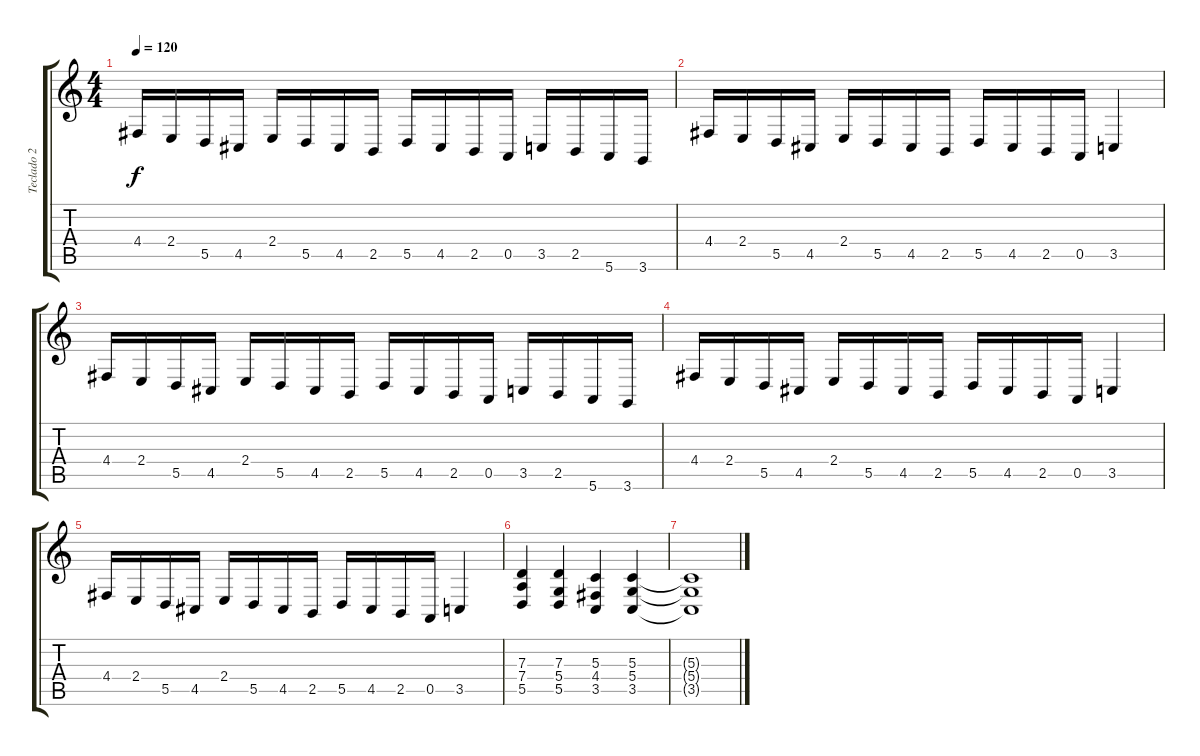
\track ("Teclado 2 (Harpsichord)" "Teclado 2 ") {instrument harpsichord}
\staff {score tabs}
\tuning (E4 B3 G3 D3 A2 E2) {hide}
\ts (4 4)
\tempo 120
\clef g2
\ks c
4.4.16{dy f} 2.4.16 5.5.16 4.5.16 2.4.16 5.5.16 4.5.16 2.5.16 5.5.16 4.5.16 2.5.16 0.5.16 3.5.16 2.5.16 5.6.16 3.6.16 |
4.4.16 2.4.16 5.5.16 4.5.16 2.4.16 5.5.16 4.5.16 2.5.16 5.5.16 4.5.16 2.5.16 0.5.16 3.5.4 |
4.4.16 2.4.16 5.5.16 4.5.16 2.4.16 5.5.16 4.5.16 2.5.16 5.5.16 4.5.16 2.5.16 0.5.16 3.5.16 2.5.16 5.6.16 3.6.16 |
4.4.16 2.4.16 5.5.16 4.5.16 2.4.16 5.5.16 4.5.16 2.5.16 5.5.16 4.5.16 2.5.16 0.5.16 3.5.4 |
4.4.16 2.4.16 5.5.16 4.5.16 2.4.16 5.5.16 4.5.16 2.5.16 5.5.16 4.5.16 2.5.16 0.5.16 3.5.4 |
(7.3 7.4 5.5).4 (7.3 5.4 5.5).4 (5.3 4.4 3.5).4 (5.3 5.4 3.5).4 |
(5.3{t} 5.4{t} 3.5{t}).1
